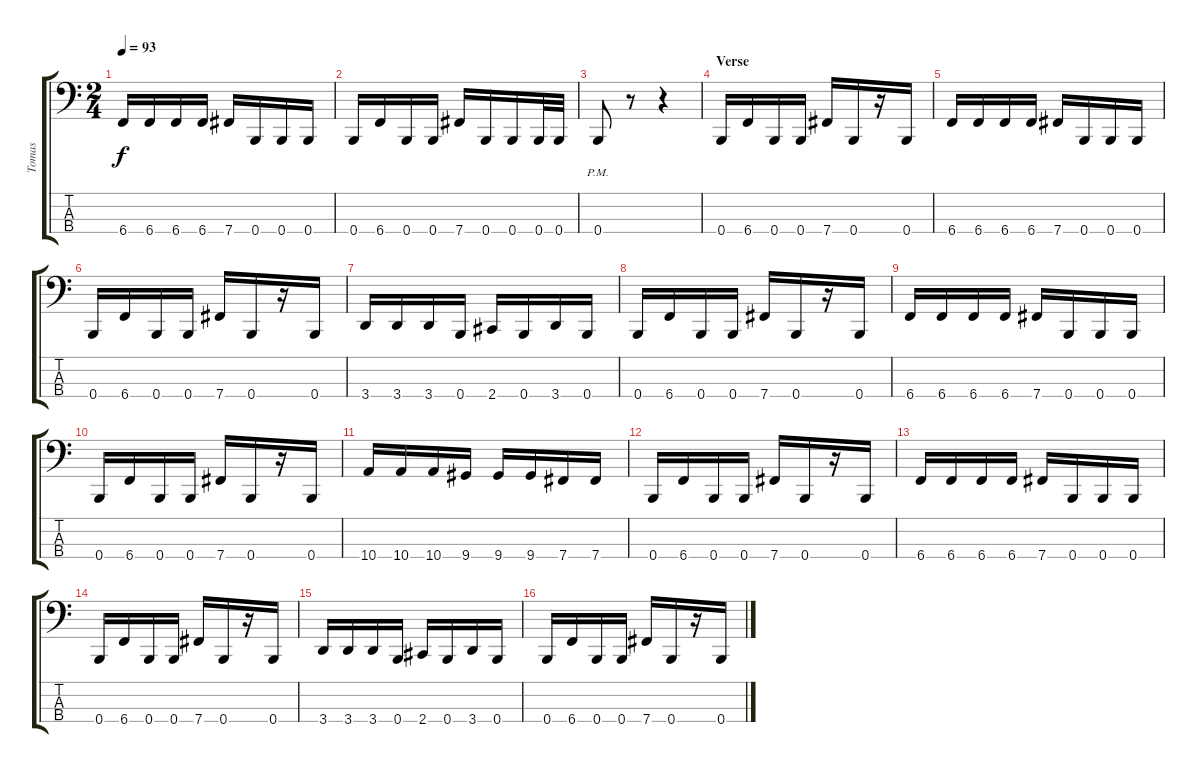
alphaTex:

\track ("Tomas" "Tomas") {instrument electricbasspick}
\staff {score tabs}
\tuning (E2 B1 Gb1 B0) {hide}
\ts (2 4)
\tempo 93
\clef f4
\ks c
6.4.16{dy f} 6.4.16 6.4.16 6.4.16 7.4.16 0.4.16 0.4.16 0.4.16 |
0.4.16 6.4.16 0.4.16 0.4.16 7.4.16 0.4.16 0.4.16 0.4.32 0.4.32 |
0.4{pm}.8 r.8 r.4 |
\section ("" "Verse")
0.4.16 6.4.16 0.4.16 0.4.16 7.4.16 0.4.16 r.16 0.4.16 |
6.4.16 6.4.16 6.4.16 6.4.16 7.4.16 0.4.16 0.4.16 0.4.16 |
0.4.16 6.4.16 0.4.16 0.4.16 7.4.16 0.4.16 r.16 0.4.16 |
3.4.16 3.4.16 3.4.16 0.4.16 2.4.16 0.4.16 3.4.16 0.4.16 |
0.4.16 6.4.16 0.4.16 0.4.16 7.4.16 0.4.16 r.16 0.4.16 |
6.4.16 6.4.16 6.4.16 6.4.16 7.4.16 0.4.16 0.4.16 0.4.16 |
0.4.16 6.4.16 0.4.16 0.4.16 7.4.16 0.4.16 r.16 0.4.16 |
10.4.16 10.4.16 10.4.16 9.4.16 9.4.16 9.4.16 7.4.16 7.4.16 |
0.4.16 6.4.16 0.4.16 0.4.16 7.4.16 0.4.16 r.16 0.4.16 |
6.4.16 6.4.16 6.4.16 6.4.16 7.4.16 0.4.16 0.4.16 0.4.16 |
0.4.16 6.4.16 0.4.16 0.4.16 7.4.16 0.4.16 r.16 0.4.16 |
3.4.16 3.4.16 3.4.16 0.4.16 2.4.16 0.4.16 3.4.16 0.4.16 |
0.4.16 6.4.16 0.4.16 0.4.16 7.4.16 0.4.16 r.16 0.4.16
